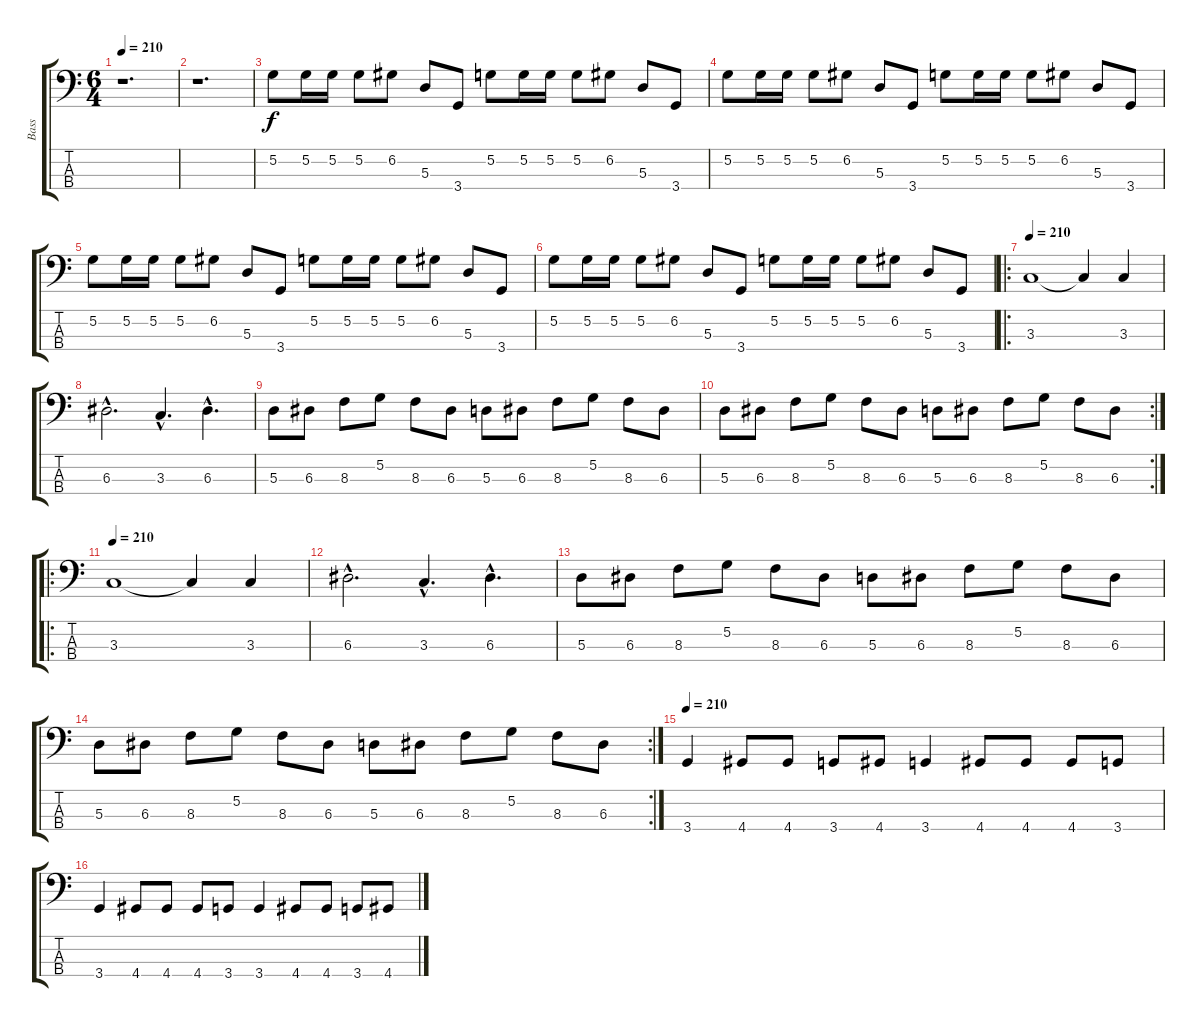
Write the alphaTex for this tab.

\track ("Bass" "Bass") {instrument electricbassfinger}
\staff {score tabs}
\tuning (G2 D2 A1 E1) {hide}
\ts (6 4)
\tempo 210
\clef f4
\ks c
r.1{d dy f} |
r.1{d} |
5.2.8 5.2.16 5.2.16 5.2.8 6.2.8 5.3.8 3.4.8 5.2.8 5.2.16 5.2.16 5.2.8 6.2.8 5.3.8 3.4.8 |
5.2.8 5.2.16 5.2.16 5.2.8 6.2.8 5.3.8 3.4.8 5.2.8 5.2.16 5.2.16 5.2.8 6.2.8 5.3.8 3.4.8 |
5.2.8 5.2.16 5.2.16 5.2.8 6.2.8 5.3.8 3.4.8 5.2.8 5.2.16 5.2.16 5.2.8 6.2.8 5.3.8 3.4.8 |
5.2.8 5.2.16 5.2.16 5.2.8 6.2.8 5.3.8 3.4.8 5.2.8 5.2.16 5.2.16 5.2.8 6.2.8 5.3.8 3.4.8 |
\ro
\tempo 210
3.3.1 3.3{t}.4 3.3.4 |
6.3{hac}.2{d} 3.3{hac}.4{d} 6.3{hac}.4{d} |
5.3.8 6.3.8 8.3.8 5.2.8 8.3.8 6.3.8 5.3.8 6.3.8 8.3.8 5.2.8 8.3.8 6.3.8 |
\rc 2
5.3.8 6.3.8 8.3.8 5.2.8 8.3.8 6.3.8 5.3.8 6.3.8 8.3.8 5.2.8 8.3.8 6.3.8 |
\ro
\tempo 210
3.3.1 3.3{t}.4 3.3.4 |
6.3{hac}.2{d} 3.3{hac}.4{d} 6.3{hac}.4{d} |
5.3.8 6.3.8 8.3.8 5.2.8 8.3.8 6.3.8 5.3.8 6.3.8 8.3.8 5.2.8 8.3.8 6.3.8 |
\rc 2
5.3.8 6.3.8 8.3.8 5.2.8 8.3.8 6.3.8 5.3.8 6.3.8 8.3.8 5.2.8 8.3.8 6.3.8 |
\tempo 210
3.4.4 4.4.8 4.4.8 3.4.8 4.4.8 3.4.4 4.4.8 4.4.8 4.4.8 3.4.8 |
3.4.4 4.4.8 4.4.8 4.4.8 3.4.8 3.4.4 4.4.8 4.4.8 3.4.8 4.4.8
